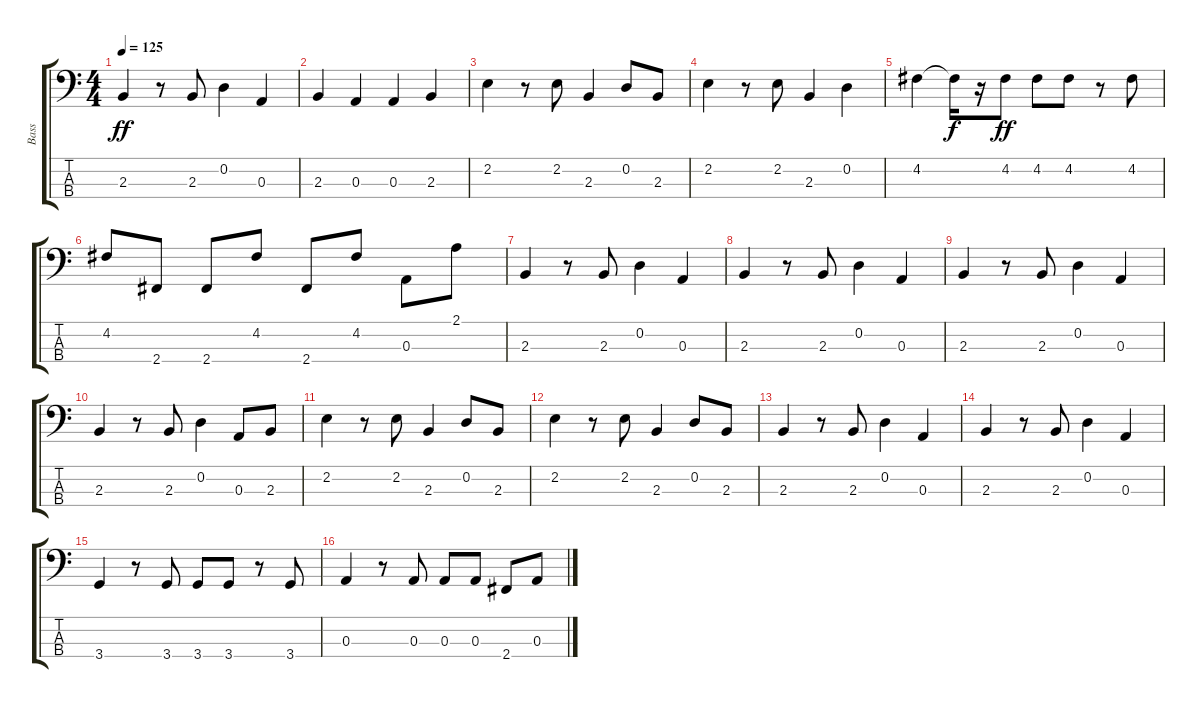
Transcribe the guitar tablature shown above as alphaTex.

\track ("Bass" "Bass") {instrument electricbassfinger}
\staff {score tabs}
\tuning (G2 D2 A1 E1) {hide}
\ts (4 4)
\tempo 125
\clef f4
\ks c
2.3.4{dy ff} r.8 2.3.8 0.2.4 0.3.4 |
2.3.4 0.3.4 0.3.4 2.3.4 |
2.2.4 r.8 2.2.8 2.3.4 0.2.8 2.3.8 |
2.2.4 r.8 2.2.8 2.3.4 0.2.4 |
4.2.4 4.2{t}.16{dy f} r.16 4.2.8{dy ff} 4.2.8 4.2.8 r.8 4.2.8 |
4.2.8 2.4.8 2.4.8 4.2.8 2.4.8 4.2.8 0.3.8 2.1.8 |
2.3.4 r.8 2.3.8 0.2.4 0.3.4 |
2.3.4 r.8 2.3.8 0.2.4 0.3.4 |
2.3.4 r.8 2.3.8 0.2.4 0.3.4 |
2.3.4 r.8 2.3.8 0.2.4 0.3.8 2.3.8 |
2.2.4 r.8 2.2.8 2.3.4 0.2.8 2.3.8 |
2.2.4 r.8 2.2.8 2.3.4 0.2.8 2.3.8 |
2.3.4 r.8 2.3.8 0.2.4 0.3.4 |
2.3.4 r.8 2.3.8 0.2.4 0.3.4 |
3.4.4 r.8 3.4.8 3.4.8 3.4.8 r.8 3.4.8 |
0.3.4 r.8 0.3.8 0.3.8 0.3.8 2.4.8 0.3.8
